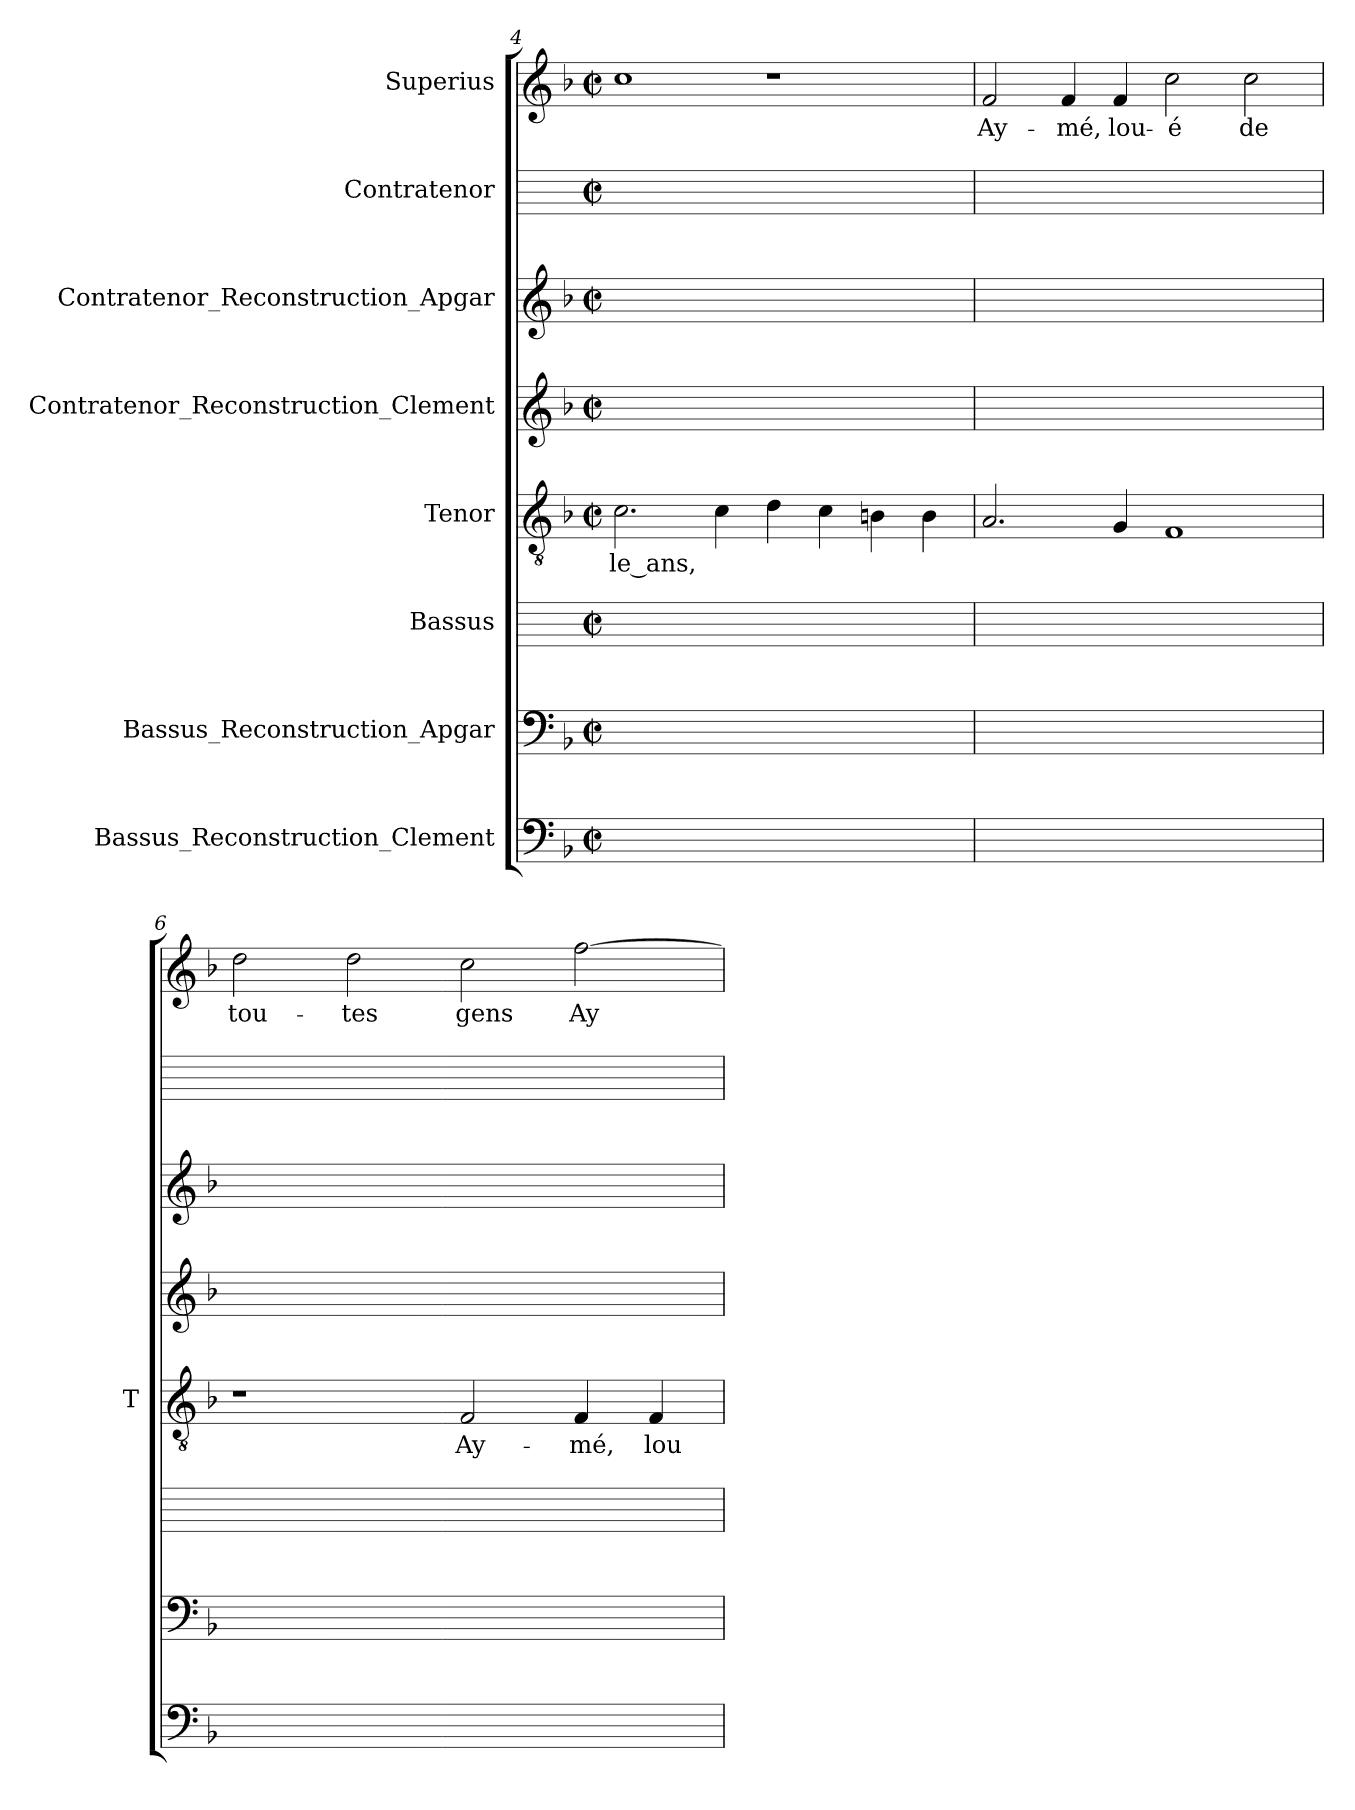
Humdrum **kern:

**kern	**kern	**kern	**kern	**text	**kern	**kern	**kern	**kern	**text
*part8	*part7	*part6	*part5	*part5	*part4	*part3	*part2	*part1	*part1
*staff8	*staff7	*staff6	*staff5	*staff5	*staff4	*staff3	*staff2	*staff1	*staff1
*I"Bassus_Reconstruction_Clement	*I"Bassus_Reconstruction_Apgar	*I"Bassus	*I"Tenor	*	*I"Contratenor_Reconstruction_Clement	*I"Contratenor_Reconstruction_Apgar	*I"Contratenor	*I"Superius	*
*	*	*	*I'T	*	*	*	*	*	*
*clefF4	*clefF4	*	*clefGv2	*	*clefG2	*clefG2	*	*clefG2	*
*k[b-]	*k[b-]	*	*k[b-]	*	*k[b-]	*k[b-]	*	*k[b-]	*
*F:	*F:	*	*F:	*	*F:	*F:	*	*F:	*
*M2/2	*M2/2	*M2/2	*M2/2	*	*M2/2	*M2/2	*M2/2	*M2/2	*
*met(c|)	*met(c|)	*met(c|)	*met(c|)	*	*met(c|)	*met(c|)	*met(c|)	*met(c|)	*
=4	=4	=4	=4	=4	=4	=4	=4	=4	=4
0ryy	0ryy	0ryy	2.c	-le_ans,	0ryy	0ryy	0ryy	1cc	.
.	.	.	4c	.	.	.	.	.	.
.	.	.	4d	.	.	.	.	1r	.
.	.	.	4c	.	.	.	.	.	.
.	.	.	4B	.	.	.	.	.	.
.	.	.	4B	.	.	.	.	.	.
=5	=5	=5	=5	=5	=5	=5	=5	=5	=5
0ryy	0ryy	0ryy	2.A	.	0ryy	0ryy	0ryy	2f	Ay-
.	.	.	.	.	.	.	.	4f	-mé,
.	.	.	4G	.	.	.	.	4f	lou-
.	.	.	1F	.	.	.	.	2cc	-é
.	.	.	.	.	.	.	.	2cc	-de
=6	=6	=6	=6	=6	=6	=6	=6	=6	=6
0ryy	0ryy	0ryy	1r	.	0ryy	0ryy	0ryy	2dd	tou-
.	.	.	.	.	.	.	.	2dd	-tes
.	.	.	2F	Ay-	.	.	.	2cc	-gens
.	.	.	4F	-mé,	.	.	.	[2ff	Ay-
.	.	.	4F	lou-	.	.	.	.	.
=	=	=	=	=	=	=	=	=	=
*-	*-	*-	*-	*-	*-	*-	*-	*-	*-
